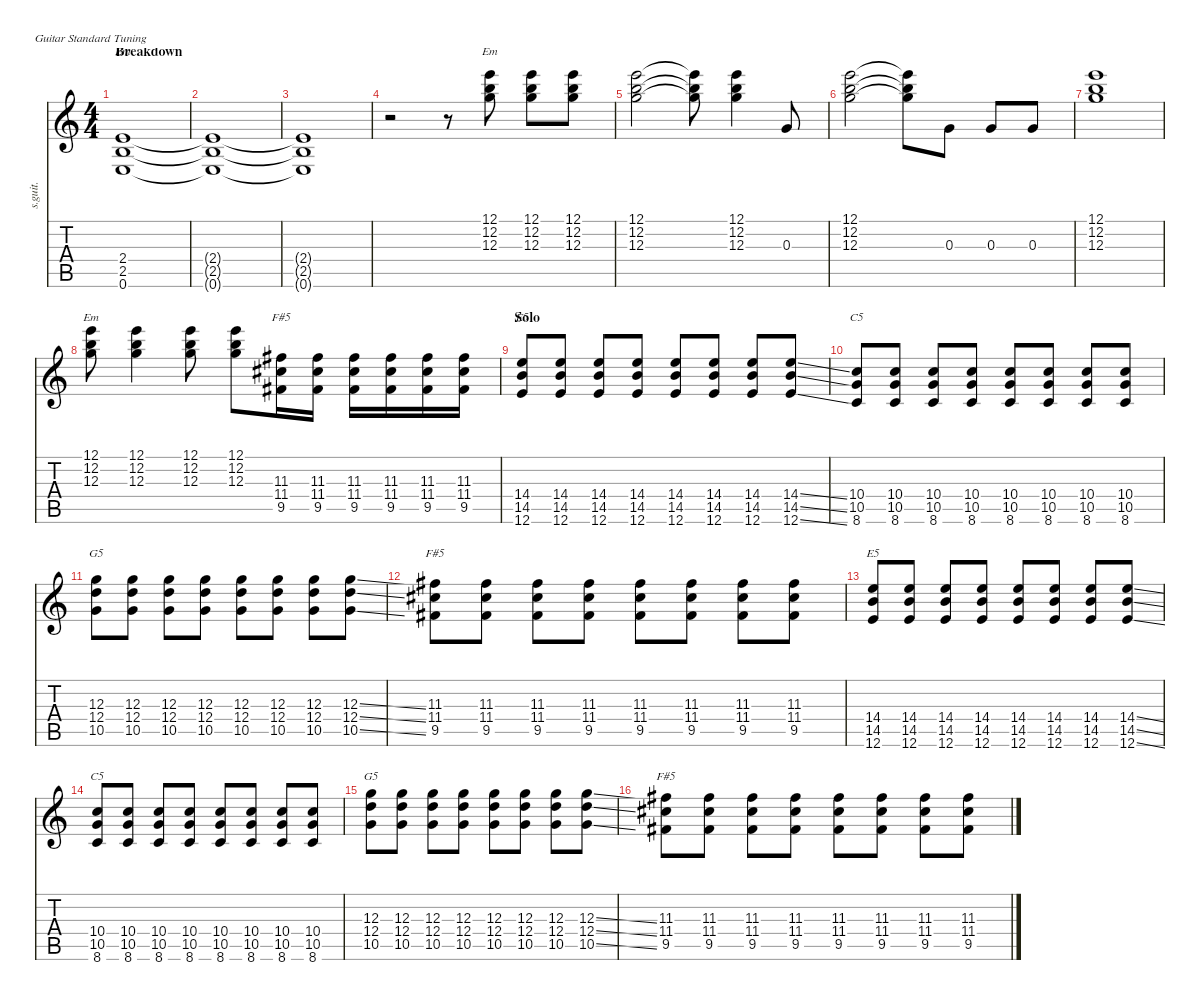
\defaultSystemsLayout 4
\hideDynamics
\bracketExtendMode nobrackets
\track ("Noel Hogan (Heavy Guitar)" "s.guit.") {instrument distortionguitar}
\staff {score tabs}
\tuning (E4 B3 G3 D3 A2 E2)
\chord ("Em" 3 1 2 2 0 x) {showdiagram false}
\chord ("F#5" 3 1 2 2 0 x) {showdiagram false}
\chord ("E5" 3 1 2 2 0 x) {showdiagram false}
\chord ("C5" 3 1 2 2 0 x) {showdiagram false}
\chord ("G5" 3 1 2 2 0 x) {showdiagram false}
\ts (4 4)
\section ("" "Breakdown")
\tempo (82 hide)
\clef g2
\ks c
(2.4 2.5 0.6).1{ch "Em" lyrics (0 "") lyrics (1 "") lyrics (2 "") lyrics (3 "") lyrics (4 "") dy f} |
(2.4{t} 2.5{t} 0.6{t}).1{lyrics (0 "") lyrics (1 "") lyrics (2 "") lyrics (3 "") lyrics (4 "")} |
(2.4{t} 2.5{t} 0.6{t}).1{lyrics (0 "") lyrics (1 "") lyrics (2 "") lyrics (3 "") lyrics (4 "")} |
r.2 r.8 (12.1 12.2 12.3).8{ch "Em" lyrics (0 "") lyrics (1 "") lyrics (2 "") lyrics (3 "") lyrics (4 "") dy mf} (12.1 12.2 12.3).8{lyrics (0 "") lyrics (1 "") lyrics (2 "") lyrics (3 "") lyrics (4 "")} (12.1 12.2 12.3).8{lyrics (0 "") lyrics (1 "") lyrics (2 "") lyrics (3 "") lyrics (4 "")} |
(12.1 12.2 12.3).2{lyrics (0 "") lyrics (1 "") lyrics (2 "") lyrics (3 "") lyrics (4 "")} (12.1{t} 12.2{t} 12.3{t}).8{lyrics (0 "") lyrics (1 "") lyrics (2 "") lyrics (3 "") lyrics (4 "")} (12.1 12.2 12.3).4{lyrics (0 "") lyrics (1 "") lyrics (2 "") lyrics (3 "") lyrics (4 "")} 0.3.8{lyrics (0 "") lyrics (1 "") lyrics (2 "") lyrics (3 "") lyrics (4 "")} |
(12.1 12.2 12.3).2{lyrics (0 "") lyrics (1 "") lyrics (2 "") lyrics (3 "") lyrics (4 "") dy f} (12.1{t} 12.2{t} 12.3{t}).8{lyrics (0 "") lyrics (1 "") lyrics (2 "") lyrics (3 "") lyrics (4 "") dy mf} 0.3.8{lyrics (0 "") lyrics (1 "") lyrics (2 "") lyrics (3 "") lyrics (4 "")} 0.3.8{lyrics (0 "") lyrics (1 "") lyrics (2 "") lyrics (3 "") lyrics (4 "")} 0.3.8{lyrics (0 "") lyrics (1 "") lyrics (2 "") lyrics (3 "") lyrics (4 "")} |
(12.1 12.2 12.3).1{lyrics (0 "") lyrics (1 "") lyrics (2 "") lyrics (3 "") lyrics (4 "") dy f} |
(12.1 12.2 12.3).8{ch "Em" lyrics (0 "") lyrics (1 "") lyrics (2 "") lyrics (3 "") lyrics (4 "") dy mf} (12.1 12.2 12.3).4{lyrics (0 "") lyrics (1 "") lyrics (2 "") lyrics (3 "") lyrics (4 "")} (12.1 12.2 12.3).8{lyrics (0 "") lyrics (1 "") lyrics (2 "") lyrics (3 "") lyrics (4 "")} (12.1 12.2 12.3).8{lyrics (0 "") lyrics (1 "") lyrics (2 "") lyrics (3 "") lyrics (4 "")} (11.3{acc #} 11.4{acc #} 9.5{acc #}).16{ch "F#5" lyrics (0 "") lyrics (1 "") lyrics (2 "") lyrics (3 "") lyrics (4 "") dy f} (11.3{acc #} 11.4{acc #} 9.5{acc #}).16{lyrics (0 "") lyrics (1 "") lyrics (2 "") lyrics (3 "") lyrics (4 "")} (11.3{acc #} 11.4{acc #} 9.5{acc #}).16{lyrics (0 "") lyrics (1 "") lyrics (2 "") lyrics (3 "") lyrics (4 "")} (11.3{acc #} 11.4{acc #} 9.5{acc #}).16{lyrics (0 "") lyrics (1 "") lyrics (2 "") lyrics (3 "") lyrics (4 "")} (11.3{acc #} 11.4{acc #} 9.5{acc #}).16{lyrics (0 "") lyrics (1 "") lyrics (2 "") lyrics (3 "") lyrics (4 "")} (11.3{acc #} 11.4{acc #} 9.5{acc #}).16{lyrics (0 "") lyrics (1 "") lyrics (2 "") lyrics (3 "") lyrics (4 "")} |
\section ("" "Solo")
(14.4 14.5 12.6).8{ch "E5" lyrics (0 "") lyrics (1 "") lyrics (2 "") lyrics (3 "") lyrics (4 "")} (14.4 14.5 12.6).8{lyrics (0 "") lyrics (1 "") lyrics (2 "") lyrics (3 "") lyrics (4 "")} (14.4 14.5 12.6).8{lyrics (0 "") lyrics (1 "") lyrics (2 "") lyrics (3 "") lyrics (4 "")} (14.4 14.5 12.6).8{lyrics (0 "") lyrics (1 "") lyrics (2 "") lyrics (3 "") lyrics (4 "")} (14.4 14.5 12.6).8{lyrics (0 "") lyrics (1 "") lyrics (2 "") lyrics (3 "") lyrics (4 "")} (14.4 14.5 12.6).8{lyrics (0 "") lyrics (1 "") lyrics (2 "") lyrics (3 "") lyrics (4 "")} (14.4 14.5 12.6).8{lyrics (0 "") lyrics (1 "") lyrics (2 "") lyrics (3 "") lyrics (4 "")} (14.4{ss} 14.5{ss} 12.6{ss}).8{lyrics (0 "") lyrics (1 "") lyrics (2 "") lyrics (3 "") lyrics (4 "")} |
(10.4 10.5 8.6).8{ch "C5" lyrics (0 "") lyrics (1 "") lyrics (2 "") lyrics (3 "") lyrics (4 "")} (10.4 10.5 8.6).8{lyrics (0 "") lyrics (1 "") lyrics (2 "") lyrics (3 "") lyrics (4 "")} (10.4 10.5 8.6).8{lyrics (0 "") lyrics (1 "") lyrics (2 "") lyrics (3 "") lyrics (4 "")} (10.4 10.5 8.6).8{lyrics (0 "") lyrics (1 "") lyrics (2 "") lyrics (3 "") lyrics (4 "")} (10.4 10.5 8.6).8{lyrics (0 "") lyrics (1 "") lyrics (2 "") lyrics (3 "") lyrics (4 "")} (10.4 10.5 8.6).8{lyrics (0 "") lyrics (1 "") lyrics (2 "") lyrics (3 "") lyrics (4 "")} (10.4 10.5 8.6).8{lyrics (0 "") lyrics (1 "") lyrics (2 "") lyrics (3 "") lyrics (4 "")} (10.4 10.5 8.6).8{lyrics (0 "") lyrics (1 "") lyrics (2 "") lyrics (3 "") lyrics (4 "")} |
(12.3 12.4 10.5).8{ch "G5" lyrics (0 "") lyrics (1 "") lyrics (2 "") lyrics (3 "") lyrics (4 "")} (12.3 12.4 10.5).8{lyrics (0 "") lyrics (1 "") lyrics (2 "") lyrics (3 "") lyrics (4 "")} (12.3 12.4 10.5).8{lyrics (0 "") lyrics (1 "") lyrics (2 "") lyrics (3 "") lyrics (4 "")} (12.3 12.4 10.5).8{lyrics (0 "") lyrics (1 "") lyrics (2 "") lyrics (3 "") lyrics (4 "")} (12.3 12.4 10.5).8{lyrics (0 "") lyrics (1 "") lyrics (2 "") lyrics (3 "") lyrics (4 "")} (12.3 12.4 10.5).8{lyrics (0 "") lyrics (1 "") lyrics (2 "") lyrics (3 "") lyrics (4 "")} (12.3 12.4 10.5).8{lyrics (0 "") lyrics (1 "") lyrics (2 "") lyrics (3 "") lyrics (4 "")} (12.3{ss} 12.4{ss} 10.5{ss}).8{lyrics (0 "") lyrics (1 "") lyrics (2 "") lyrics (3 "") lyrics (4 "")} |
(11.3{acc #} 11.4{acc #} 9.5{acc #}).8{ch "F#5" lyrics (0 "") lyrics (1 "") lyrics (2 "") lyrics (3 "") lyrics (4 "")} (11.3{acc #} 11.4{acc #} 9.5{acc #}).8{lyrics (0 "") lyrics (1 "") lyrics (2 "") lyrics (3 "") lyrics (4 "")} (11.3{acc #} 11.4{acc #} 9.5{acc #}).8{lyrics (0 "") lyrics (1 "") lyrics (2 "") lyrics (3 "") lyrics (4 "")} (11.3{acc #} 11.4{acc #} 9.5{acc #}).8{lyrics (0 "") lyrics (1 "") lyrics (2 "") lyrics (3 "") lyrics (4 "")} (11.3{acc #} 11.4{acc #} 9.5{acc #}).8{lyrics (0 "") lyrics (1 "") lyrics (2 "") lyrics (3 "") lyrics (4 "")} (11.3{acc #} 11.4{acc #} 9.5{acc #}).8{lyrics (0 "") lyrics (1 "") lyrics (2 "") lyrics (3 "") lyrics (4 "")} (11.3{acc #} 11.4{acc #} 9.5{acc #}).8{lyrics (0 "") lyrics (1 "") lyrics (2 "") lyrics (3 "") lyrics (4 "")} (11.3{acc #} 11.4{acc #} 9.5{acc #}).8{lyrics (0 "") lyrics (1 "") lyrics (2 "") lyrics (3 "") lyrics (4 "")} |
(14.4 14.5 12.6).8{ch "E5" lyrics (0 "") lyrics (1 "") lyrics (2 "") lyrics (3 "") lyrics (4 "")} (14.4 14.5 12.6).8{lyrics (0 "") lyrics (1 "") lyrics (2 "") lyrics (3 "") lyrics (4 "")} (14.4 14.5 12.6).8{lyrics (0 "") lyrics (1 "") lyrics (2 "") lyrics (3 "") lyrics (4 "")} (14.4 14.5 12.6).8{lyrics (0 "") lyrics (1 "") lyrics (2 "") lyrics (3 "") lyrics (4 "")} (14.4 14.5 12.6).8{lyrics (0 "") lyrics (1 "") lyrics (2 "") lyrics (3 "") lyrics (4 "")} (14.4 14.5 12.6).8{lyrics (0 "") lyrics (1 "") lyrics (2 "") lyrics (3 "") lyrics (4 "")} (14.4 14.5 12.6).8{lyrics (0 "") lyrics (1 "") lyrics (2 "") lyrics (3 "") lyrics (4 "")} (14.4{ss} 14.5{ss} 12.6{ss}).8{lyrics (0 "") lyrics (1 "") lyrics (2 "") lyrics (3 "") lyrics (4 "")} |
(10.4 10.5 8.6).8{ch "C5" lyrics (0 "") lyrics (1 "") lyrics (2 "") lyrics (3 "") lyrics (4 "")} (10.4 10.5 8.6).8{lyrics (0 "") lyrics (1 "") lyrics (2 "") lyrics (3 "") lyrics (4 "")} (10.4 10.5 8.6).8{lyrics (0 "") lyrics (1 "") lyrics (2 "") lyrics (3 "") lyrics (4 "")} (10.4 10.5 8.6).8{lyrics (0 "") lyrics (1 "") lyrics (2 "") lyrics (3 "") lyrics (4 "")} (10.4 10.5 8.6).8{lyrics (0 "") lyrics (1 "") lyrics (2 "") lyrics (3 "") lyrics (4 "")} (10.4 10.5 8.6).8{lyrics (0 "") lyrics (1 "") lyrics (2 "") lyrics (3 "") lyrics (4 "")} (10.4 10.5 8.6).8{lyrics (0 "") lyrics (1 "") lyrics (2 "") lyrics (3 "") lyrics (4 "")} (10.4 10.5 8.6).8{lyrics (0 "") lyrics (1 "") lyrics (2 "") lyrics (3 "") lyrics (4 "")} |
(12.3 12.4 10.5).8{ch "G5" lyrics (0 "") lyrics (1 "") lyrics (2 "") lyrics (3 "") lyrics (4 "")} (12.3 12.4 10.5).8{lyrics (0 "") lyrics (1 "") lyrics (2 "") lyrics (3 "") lyrics (4 "")} (12.3 12.4 10.5).8{lyrics (0 "") lyrics (1 "") lyrics (2 "") lyrics (3 "") lyrics (4 "")} (12.3 12.4 10.5).8{lyrics (0 "") lyrics (1 "") lyrics (2 "") lyrics (3 "") lyrics (4 "")} (12.3 12.4 10.5).8{lyrics (0 "") lyrics (1 "") lyrics (2 "") lyrics (3 "") lyrics (4 "")} (12.3 12.4 10.5).8{lyrics (0 "") lyrics (1 "") lyrics (2 "") lyrics (3 "") lyrics (4 "")} (12.3 12.4 10.5).8{lyrics (0 "") lyrics (1 "") lyrics (2 "") lyrics (3 "") lyrics (4 "")} (12.3{ss} 12.4{ss} 10.5{ss}).8{lyrics (0 "") lyrics (1 "") lyrics (2 "") lyrics (3 "") lyrics (4 "")} |
(11.3{acc #} 11.4{acc #} 9.5{acc #}).8{ch "F#5" lyrics (0 "") lyrics (1 "") lyrics (2 "") lyrics (3 "") lyrics (4 "")} (11.3{acc #} 11.4{acc #} 9.5{acc #}).8{lyrics (0 "") lyrics (1 "") lyrics (2 "") lyrics (3 "") lyrics (4 "")} (11.3{acc #} 11.4{acc #} 9.5{acc #}).8{lyrics (0 "") lyrics (1 "") lyrics (2 "") lyrics (3 "") lyrics (4 "")} (11.3{acc #} 11.4{acc #} 9.5{acc #}).8{lyrics (0 "") lyrics (1 "") lyrics (2 "") lyrics (3 "") lyrics (4 "")} (11.3{acc #} 11.4{acc #} 9.5{acc #}).8{lyrics (0 "") lyrics (1 "") lyrics (2 "") lyrics (3 "") lyrics (4 "")} (11.3{acc #} 11.4{acc #} 9.5{acc #}).8{lyrics (0 "") lyrics (1 "") lyrics (2 "") lyrics (3 "") lyrics (4 "")} (11.3{acc #} 11.4{acc #} 9.5{acc #}).8{lyrics (0 "") lyrics (1 "") lyrics (2 "") lyrics (3 "") lyrics (4 "")} (11.3{acc #} 11.4{acc #} 9.5{acc #}).8{lyrics (0 "") lyrics (1 "") lyrics (2 "") lyrics (3 "") lyrics (4 "")}
